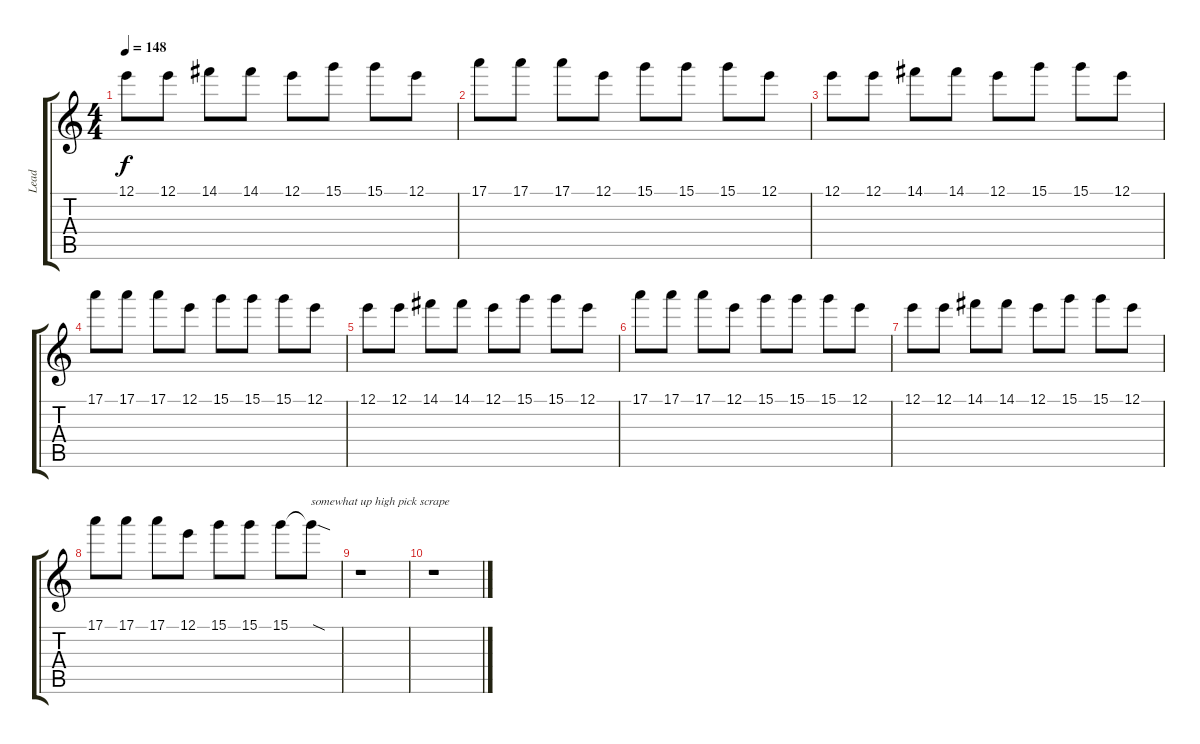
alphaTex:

\track ("Lead" "Lead") {instrument overdrivenguitar}
\staff {score tabs}
\tuning (E4 B3 G3 D3 A2 E2) {hide}
\ts (4 4)
\tempo 148
\clef g2
\ks c
12.1.8{dy f} 12.1.8 14.1.8 14.1.8 12.1.8 15.1.8 15.1.8 12.1.8 |
17.1.8 17.1.8 17.1.8 12.1.8 15.1.8 15.1.8 15.1.8 12.1.8 |
12.1.8 12.1.8 14.1.8 14.1.8 12.1.8 15.1.8 15.1.8 12.1.8 |
17.1.8 17.1.8 17.1.8 12.1.8 15.1.8 15.1.8 15.1.8 12.1.8 |
12.1.8 12.1.8 14.1.8 14.1.8 12.1.8 15.1.8 15.1.8 12.1.8 |
17.1.8 17.1.8 17.1.8 12.1.8 15.1.8 15.1.8 15.1.8 12.1.8 |
12.1.8 12.1.8 14.1.8 14.1.8 12.1.8 15.1.8 15.1.8 12.1.8 |
17.1.8 17.1.8 17.1.8 12.1.8 15.1.8 15.1.8 15.1.8 15.1{sod t}.8{txt "somewhat up high pick scrape"} |
r.1 |
r.1
